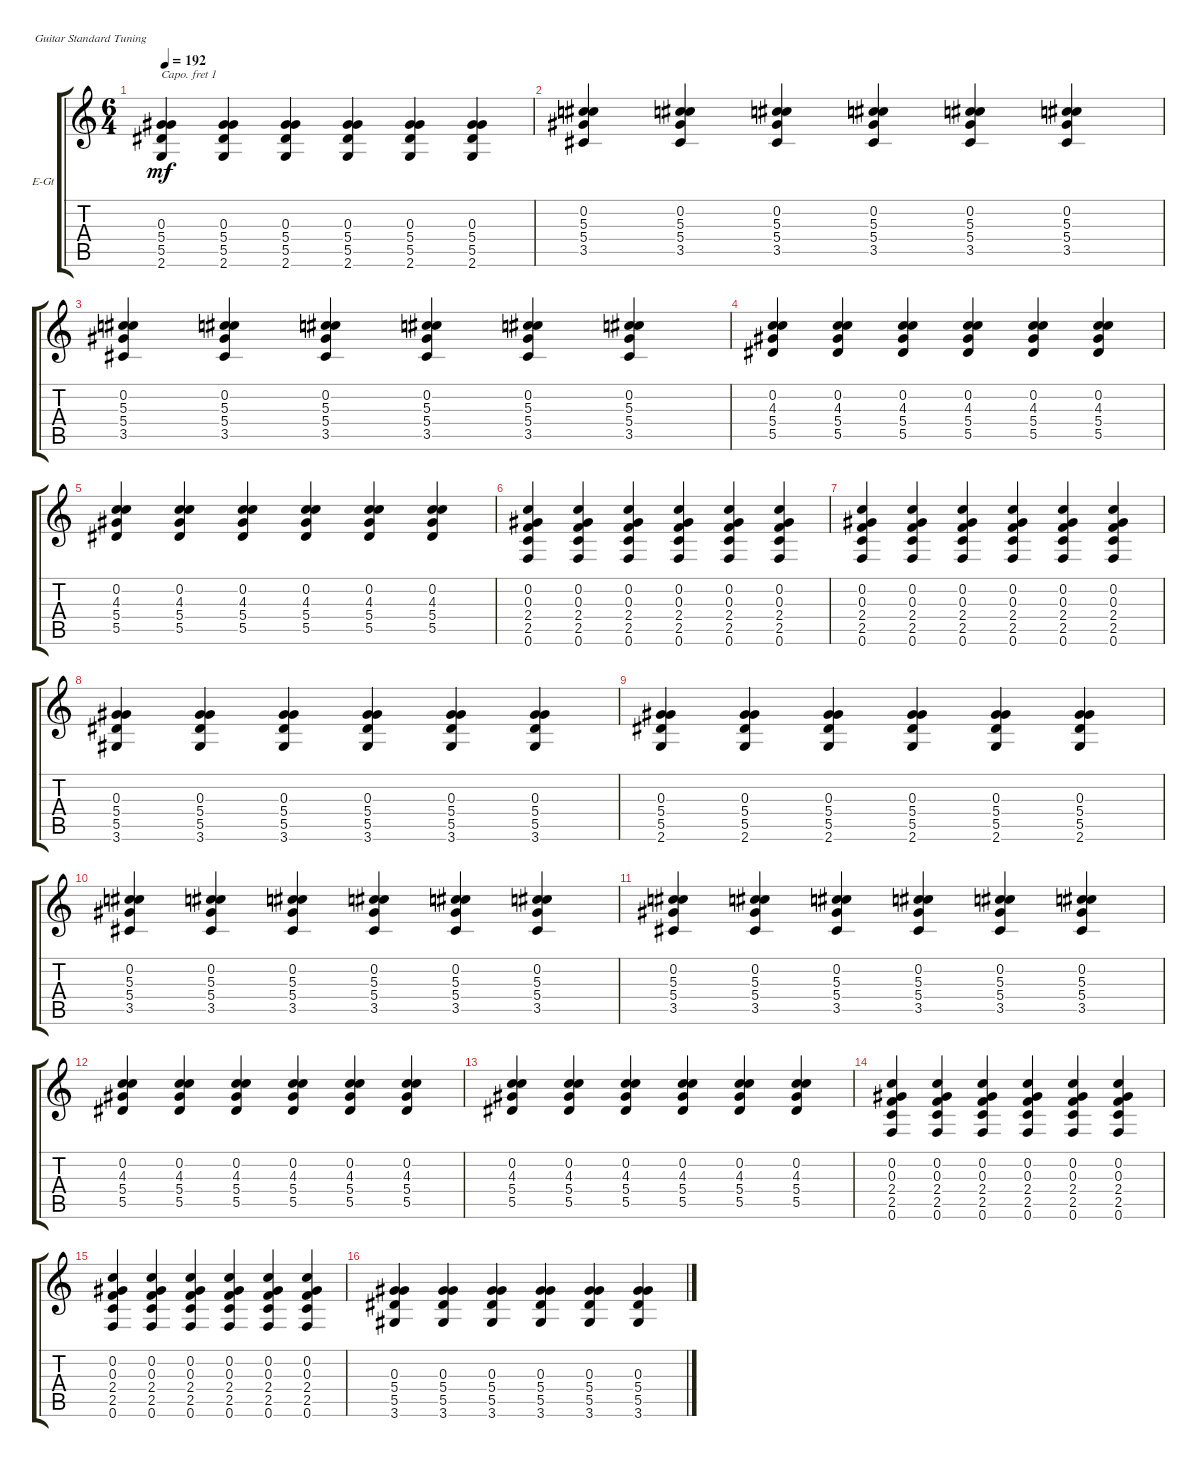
\bracketExtendMode groupsimilarinstruments
\firstSystemTrackNameOrientation horizontal
\otherSystemsTrackNameOrientation horizontal
\track ("Guitar 1" "E-Gt") {instrument distortionguitar}
\staff {score tabs}
\capo 1
\tuning (E4 B3 G3 D3 A2 E2)
\ts (6 4)
\tempo 192
\clef g2
\ks c
(2.6 5.5 5.4 0.3).4{dy mf} (2.6 5.5 5.4 0.3).4 (2.6 5.5 5.4 0.3).4 (2.6 5.5 5.4 0.3).4 (2.6 5.5 5.4 0.3).4 (2.6 5.5 5.4 0.3).4 |
(3.5 5.4 5.3 0.2).4 (3.5 5.4 5.3 0.2).4 (3.5 5.4 5.3 0.2).4 (3.5 5.4 5.3 0.2).4 (3.5 5.4 5.3 0.2).4 (3.5 5.4 5.3 0.2).4 |
(3.5 5.4 5.3 0.2).4 (3.5 5.4 5.3 0.2).4 (3.5 5.4 5.3 0.2).4 (3.5 5.4 5.3 0.2).4 (3.5 5.4 5.3 0.2).4 (3.5 5.4 5.3 0.2).4 |
(5.5 5.4 4.3 0.2).4 (5.5 5.4 4.3 0.2).4 (5.5 5.4 4.3 0.2).4 (5.5 5.4 4.3 0.2).4 (5.5 5.4 4.3 0.2).4 (5.5 5.4 4.3 0.2).4 |
(5.5 5.4 4.3 0.2).4 (5.5 5.4 4.3 0.2).4 (5.5 5.4 4.3 0.2).4 (5.5 5.4 4.3 0.2).4 (5.5 5.4 4.3 0.2).4 (5.5 5.4 4.3 0.2).4 |
(2.5 2.4 0.3 0.6 0.2).4 (2.5 2.4 0.3 0.6 0.2).4 (2.5 2.4 0.3 0.6 0.2).4 (2.5 2.4 0.3 0.6 0.2).4 (2.5 2.4 0.3 0.6 0.2).4 (2.5 2.4 0.3 0.6 0.2).4 |
(2.5 2.4 0.3 0.6 0.2).4 (2.5 2.4 0.3 0.6 0.2).4 (2.5 2.4 0.3 0.6 0.2).4 (2.5 2.4 0.3 0.6 0.2).4 (2.5 2.4 0.3 0.6 0.2).4 (2.5 2.4 0.3 0.6 0.2).4 |
(3.6 5.5 5.4 0.3).4 (3.6 5.5 5.4 0.3).4 (3.6 5.5 5.4 0.3).4 (3.6 5.5 5.4 0.3).4 (3.6 5.5 5.4 0.3).4 (3.6 5.5 5.4 0.3).4 |
(2.6 5.5 5.4 0.3).4 (2.6 5.5 5.4 0.3).4 (2.6 5.5 5.4 0.3).4 (2.6 5.5 5.4 0.3).4 (2.6 5.5 5.4 0.3).4 (2.6 5.5 5.4 0.3).4 |
(3.5 5.4 5.3 0.2).4 (3.5 5.4 5.3 0.2).4 (3.5 5.4 5.3 0.2).4 (3.5 5.4 5.3 0.2).4 (3.5 5.4 5.3 0.2).4 (3.5 5.4 5.3 0.2).4 |
(3.5 5.4 5.3 0.2).4 (3.5 5.4 5.3 0.2).4 (3.5 5.4 5.3 0.2).4 (3.5 5.4 5.3 0.2).4 (3.5 5.4 5.3 0.2).4 (3.5 5.4 5.3 0.2).4 |
(5.5 5.4 4.3 0.2).4 (5.5 5.4 4.3 0.2).4 (5.5 5.4 4.3 0.2).4 (5.5 5.4 4.3 0.2).4 (5.5 5.4 4.3 0.2).4 (5.5 5.4 4.3 0.2).4 |
(5.5 5.4 4.3 0.2).4 (5.5 5.4 4.3 0.2).4 (5.5 5.4 4.3 0.2).4 (5.5 5.4 4.3 0.2).4 (5.5 5.4 4.3 0.2).4 (5.5 5.4 4.3 0.2).4 |
(2.5 2.4 0.3 0.6 0.2).4 (2.5 2.4 0.3 0.6 0.2).4 (2.5 2.4 0.3 0.6 0.2).4 (2.5 2.4 0.3 0.6 0.2).4 (2.5 2.4 0.3 0.6 0.2).4 (2.5 2.4 0.3 0.6 0.2).4 |
(2.5 2.4 0.3 0.6 0.2).4 (2.5 2.4 0.3 0.6 0.2).4 (2.5 2.4 0.3 0.6 0.2).4 (2.5 2.4 0.3 0.6 0.2).4 (2.5 2.4 0.3 0.6 0.2).4 (2.5 2.4 0.3 0.6 0.2).4 |
(3.6 5.5 5.4 0.3).4 (3.6 5.5 5.4 0.3).4 (3.6 5.5 5.4 0.3).4 (3.6 5.5 5.4 0.3).4 (3.6 5.5 5.4 0.3).4 (3.6 5.5 5.4 0.3).4
